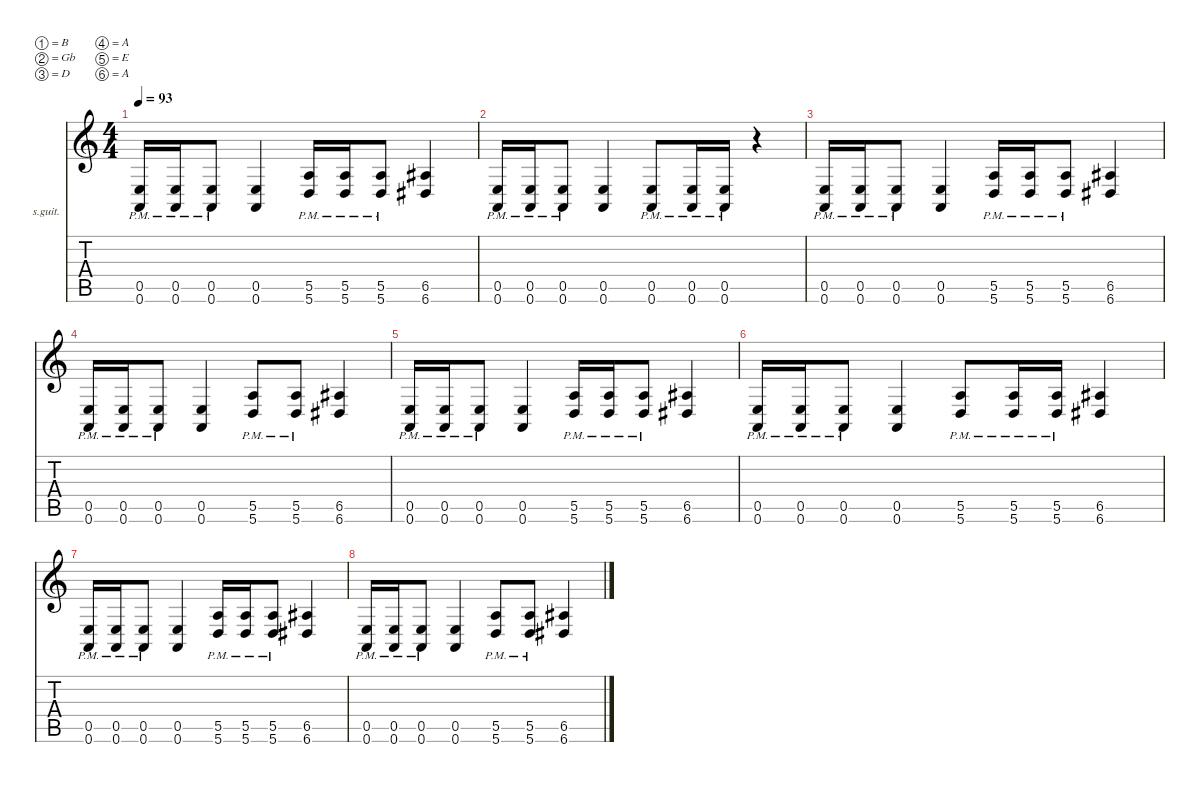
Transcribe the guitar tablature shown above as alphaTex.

\defaultSystemsLayout 2
\hideDynamics
\bracketExtendMode nobrackets
\firstSystemTrackNameOrientation horizontal
\otherSystemsTrackNameOrientation horizontal
\track ("Lead Guitar" "s.guit.") {instrument acousticguitarsteel}
\staff {score tabs}
\tuning (B3 Gb3 D3 A2 E2 A1)
\ts (4 4)
\scale
1.03043
\tempo 93
\accidentals auto
\clef g2
\ottava regular
\simile none
\ks c
(0.5{pm} 0.6{pm}).16{dy f beam Up} (0.5{pm} 0.6{pm}).16{beam Up} (0.5{pm} 0.6{pm}).8{beam Up} (0.5 0.6).4{beam Up} (5.5{pm} 5.6{pm}).16{beam Up} (5.5{pm} 5.6{pm}).16{beam Up} (5.5{pm} 5.6{pm}).8{beam Up} (6.5{acc #} 6.6{acc #}).4{beam Up} |
\scale
0.969568 (0.5{pm} 0.6{pm}).16{beam Up} (0.5{pm} 0.6{pm}).16{beam Up} (0.5{pm} 0.6{pm}).8{beam Up} (0.5 0.6).4{beam Up} (0.5{pm} 0.6{pm}).8{beam Up} (0.5{pm} 0.6{pm}).16{beam Up} (0.5{pm} 0.6{pm}).16{beam Up} r.4{beam Up} |
\scale
1.03043 (0.5{pm} 0.6{pm}).16{beam Up} (0.5{pm} 0.6{pm}).16{beam Up} (0.5{pm} 0.6{pm}).8{beam Up} (0.5 0.6).4{beam Up} (5.5{pm} 5.6{pm}).16{beam Up} (5.5{pm} 5.6{pm}).16{beam Up} (5.5{pm} 5.6{pm}).8{beam Up} (6.5{acc #} 6.6{acc #}).4{beam Up} |
\scale
0.969568 (0.5{pm} 0.6{pm}).16{beam Up} (0.5{pm} 0.6{pm}).16{beam Up} (0.5{pm} 0.6{pm}).8{beam Up} (0.5 0.6).4{beam Up} (5.5{pm} 5.6{pm}).8{beam Up} (5.5{pm} 5.6{pm}).8{beam Up} (6.5{acc #} 6.6{acc #}).4{beam Up} |
\scale
1.03175 (0.5{pm} 0.6{pm}).16{beam Up} (0.5{pm} 0.6{pm}).16{beam Up} (0.5{pm} 0.6{pm}).8{beam Up} (0.5 0.6).4{beam Up} (5.5{pm} 5.6{pm}).16{beam Up} (5.5{pm} 5.6{pm}).16{beam Up} (5.5{pm} 5.6{pm}).8{beam Up} (6.5{acc #} 6.6{acc #}).4{beam Up} |
\scale
0.968253 (0.5{pm} 0.6{pm}).16{beam Up} (0.5{pm} 0.6{pm}).16{beam Up} (0.5{pm} 0.6{pm}).8{beam Up} (0.5 0.6).4{beam Up} (5.5{pm} 5.6{pm}).8{beam Up} (5.5{pm} 5.6{pm}).16{beam Up} (5.5{pm} 5.6{pm}).16{beam Up} (6.5{acc #} 6.6{acc #}).4{beam Up} |
\scale
1.03175 (0.5{pm} 0.6{pm}).16{beam Up} (0.5{pm} 0.6{pm}).16{beam Up} (0.5{pm} 0.6{pm}).8{beam Up} (0.5 0.6).4{beam Up} (5.5{pm} 5.6{pm}).16{beam Up} (5.5{pm} 5.6{pm}).16{beam Up} (5.5{pm} 5.6{pm}).8{beam Up} (6.5{acc #} 6.6{acc #}).4{beam Up} |
\scale
0.968253 (0.5{pm} 0.6{pm}).16{beam Up} (0.5{pm} 0.6{pm}).16{beam Up} (0.5{pm} 0.6{pm}).8{beam Up} (0.5 0.6).4{beam Up} (5.5{pm} 5.6{pm}).8{beam Up} (5.5{pm} 5.6{pm}).8{beam Up} (6.5{acc #} 6.6{acc #}).4{beam Up}
